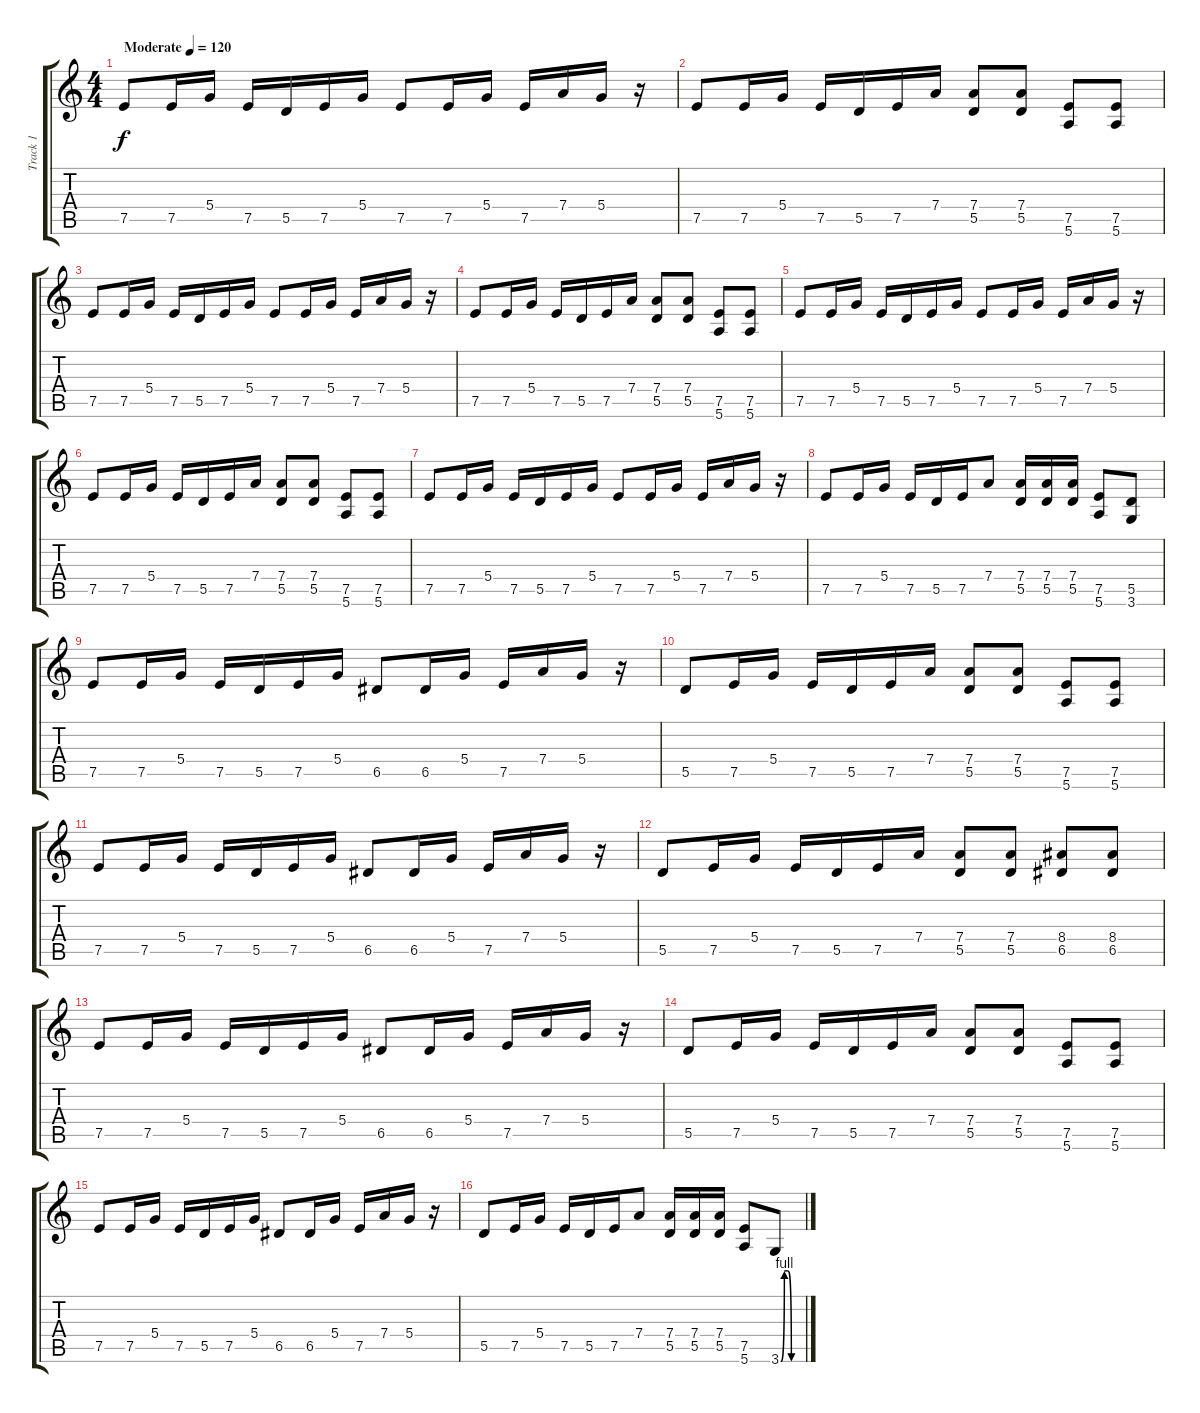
\track ("Track 1" "Track 1") {instrument distortionguitar}
\staff {score tabs}
\tuning (E4 B3 G3 D3 A2 E2) {hide}
\ts (4 4)
\tempo (120 "Moderate")
\clef g2
\ks c
7.5.8{dy f instrument distortionguitar} 7.5.16 5.4.16 7.5.16 5.5.16 7.5.16 5.4.16 7.5.8 7.5.16 5.4.16 7.5.16 7.4.16 5.4.16 r.16 |
7.5.8 7.5.16 5.4.16 7.5.16 5.5.16 7.5.16 7.4.16 (7.4 5.5).8 (7.4 5.5).8 (7.5 5.6).8 (7.5 5.6).8 |
7.5.8 7.5.16 5.4.16 7.5.16 5.5.16 7.5.16 5.4.16 7.5.8 7.5.16 5.4.16 7.5.16 7.4.16 5.4.16 r.16 |
7.5.8 7.5.16 5.4.16 7.5.16 5.5.16 7.5.16 7.4.16 (7.4 5.5).8 (7.4 5.5).8 (7.5 5.6).8 (7.5 5.6).8 |
7.5.8 7.5.16 5.4.16 7.5.16 5.5.16 7.5.16 5.4.16 7.5.8 7.5.16 5.4.16 7.5.16 7.4.16 5.4.16 r.16 |
7.5.8 7.5.16 5.4.16 7.5.16 5.5.16 7.5.16 7.4.16 (7.4 5.5).8 (7.4 5.5).8 (7.5 5.6).8 (7.5 5.6).8 |
7.5.8 7.5.16 5.4.16 7.5.16 5.5.16 7.5.16 5.4.16 7.5.8 7.5.16 5.4.16 7.5.16 7.4.16 5.4.16 r.16 |
7.5.8 7.5.16 5.4.16 7.5.16 5.5.16 7.5.16 7.4.8 (7.4 5.5).16 (7.4 5.5).16 (7.4 5.5).16 (7.5 5.6).8 (5.5 3.6).8 |
7.5.8 7.5.16 5.4.16 7.5.16 5.5.16 7.5.16 5.4.16 6.5.8 6.5.16 5.4.16 7.5.16 7.4.16 5.4.16 r.16 |
5.5.8 7.5.16 5.4.16 7.5.16 5.5.16 7.5.16 7.4.16 (7.4 5.5).8 (7.4 5.5).8 (7.5 5.6).8 (7.5 5.6).8 |
7.5.8 7.5.16 5.4.16 7.5.16 5.5.16 7.5.16 5.4.16 6.5.8 6.5.16 5.4.16 7.5.16 7.4.16 5.4.16 r.16 |
5.5.8 7.5.16 5.4.16 7.5.16 5.5.16 7.5.16 7.4.16 (7.4 5.5).8 (7.4 5.5).8 (8.4 6.5).8 (8.4 6.5).8 |
7.5.8 7.5.16 5.4.16 7.5.16 5.5.16 7.5.16 5.4.16 6.5.8 6.5.16 5.4.16 7.5.16 7.4.16 5.4.16 r.16 |
5.5.8 7.5.16 5.4.16 7.5.16 5.5.16 7.5.16 7.4.16 (7.4 5.5).8 (7.4 5.5).8 (7.5 5.6).8 (7.5 5.6).8 |
7.5.8 7.5.16 5.4.16 7.5.16 5.5.16 7.5.16 5.4.16 6.5.8 6.5.16 5.4.16 7.5.16 7.4.16 5.4.16 r.16 |
5.5.8 7.5.16 5.4.16 7.5.16 5.5.16 7.5.16 7.4.8 (7.4 5.5).16 (7.4 5.5).16 (7.4 5.5).16 (7.5 5.6).8 3.6{be (custom 0 0 10 4 20 4 30 0 60 0)}.8
